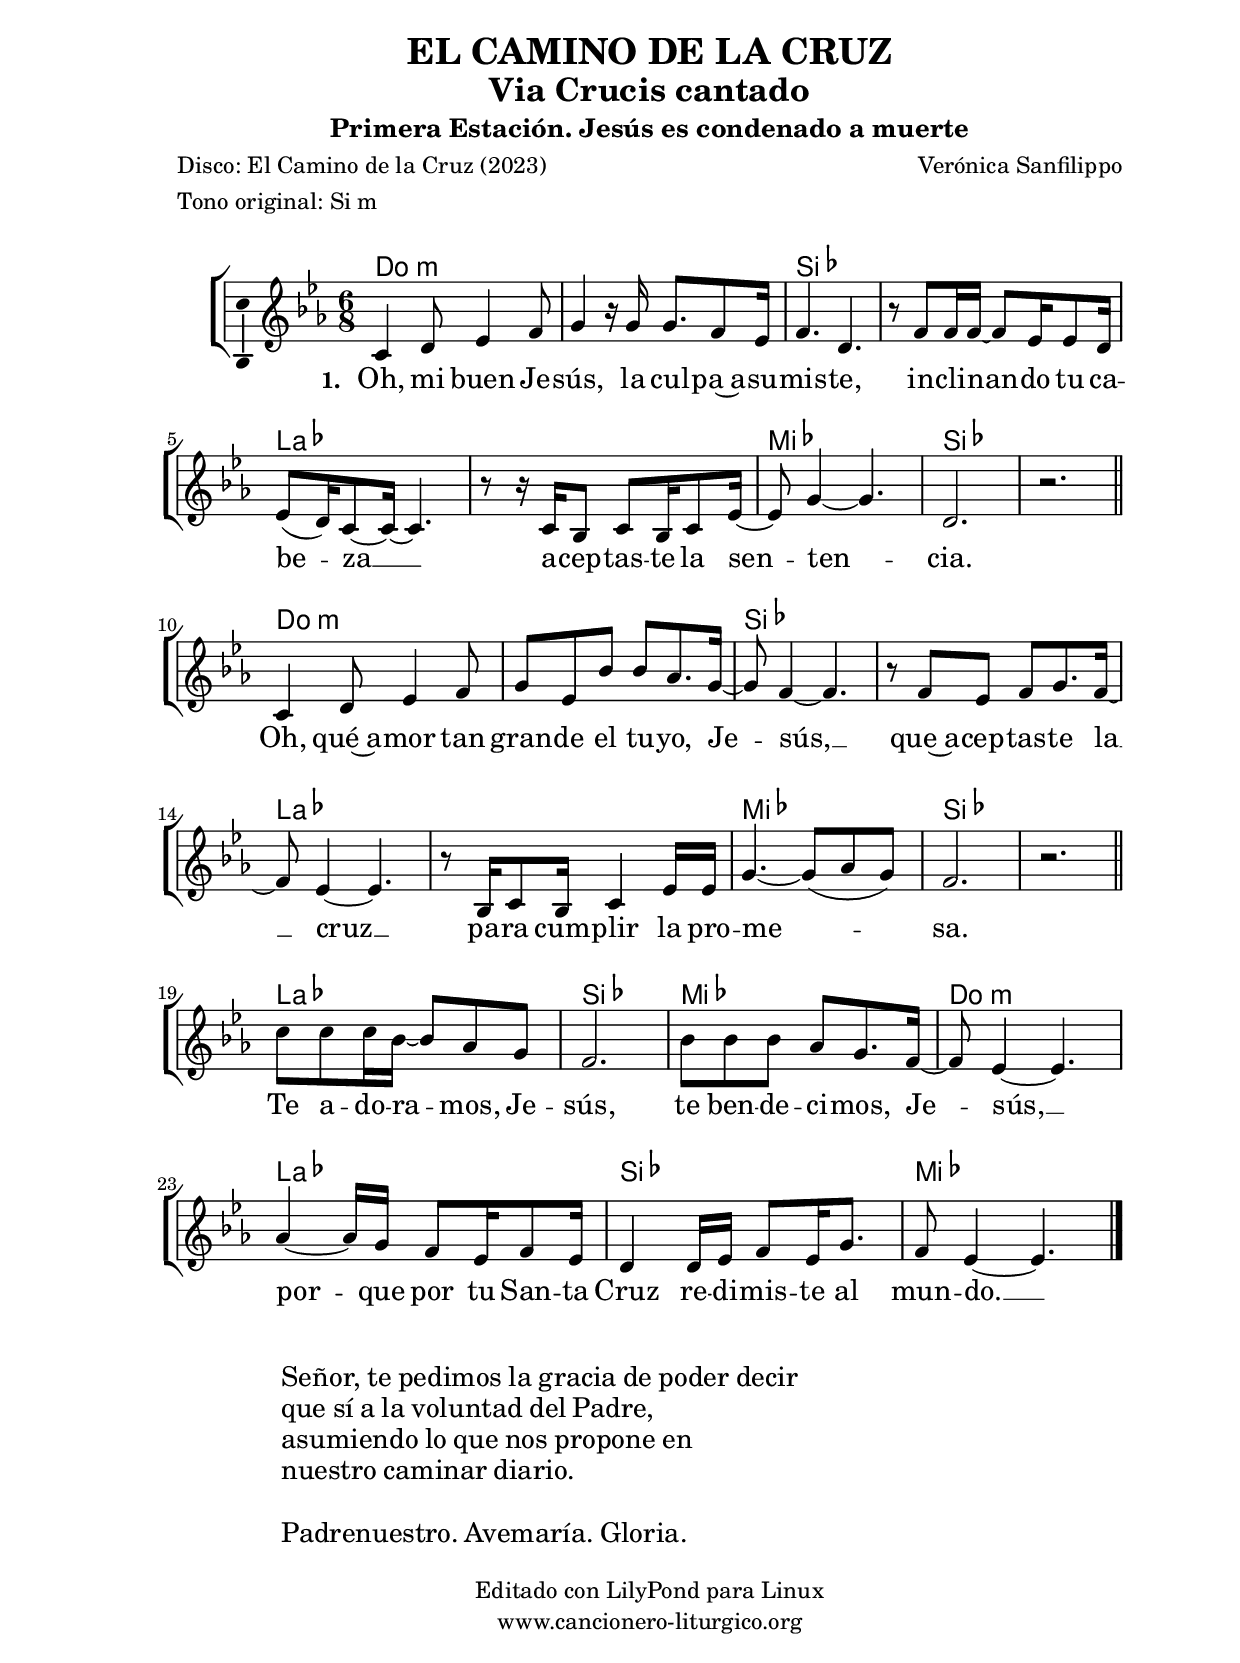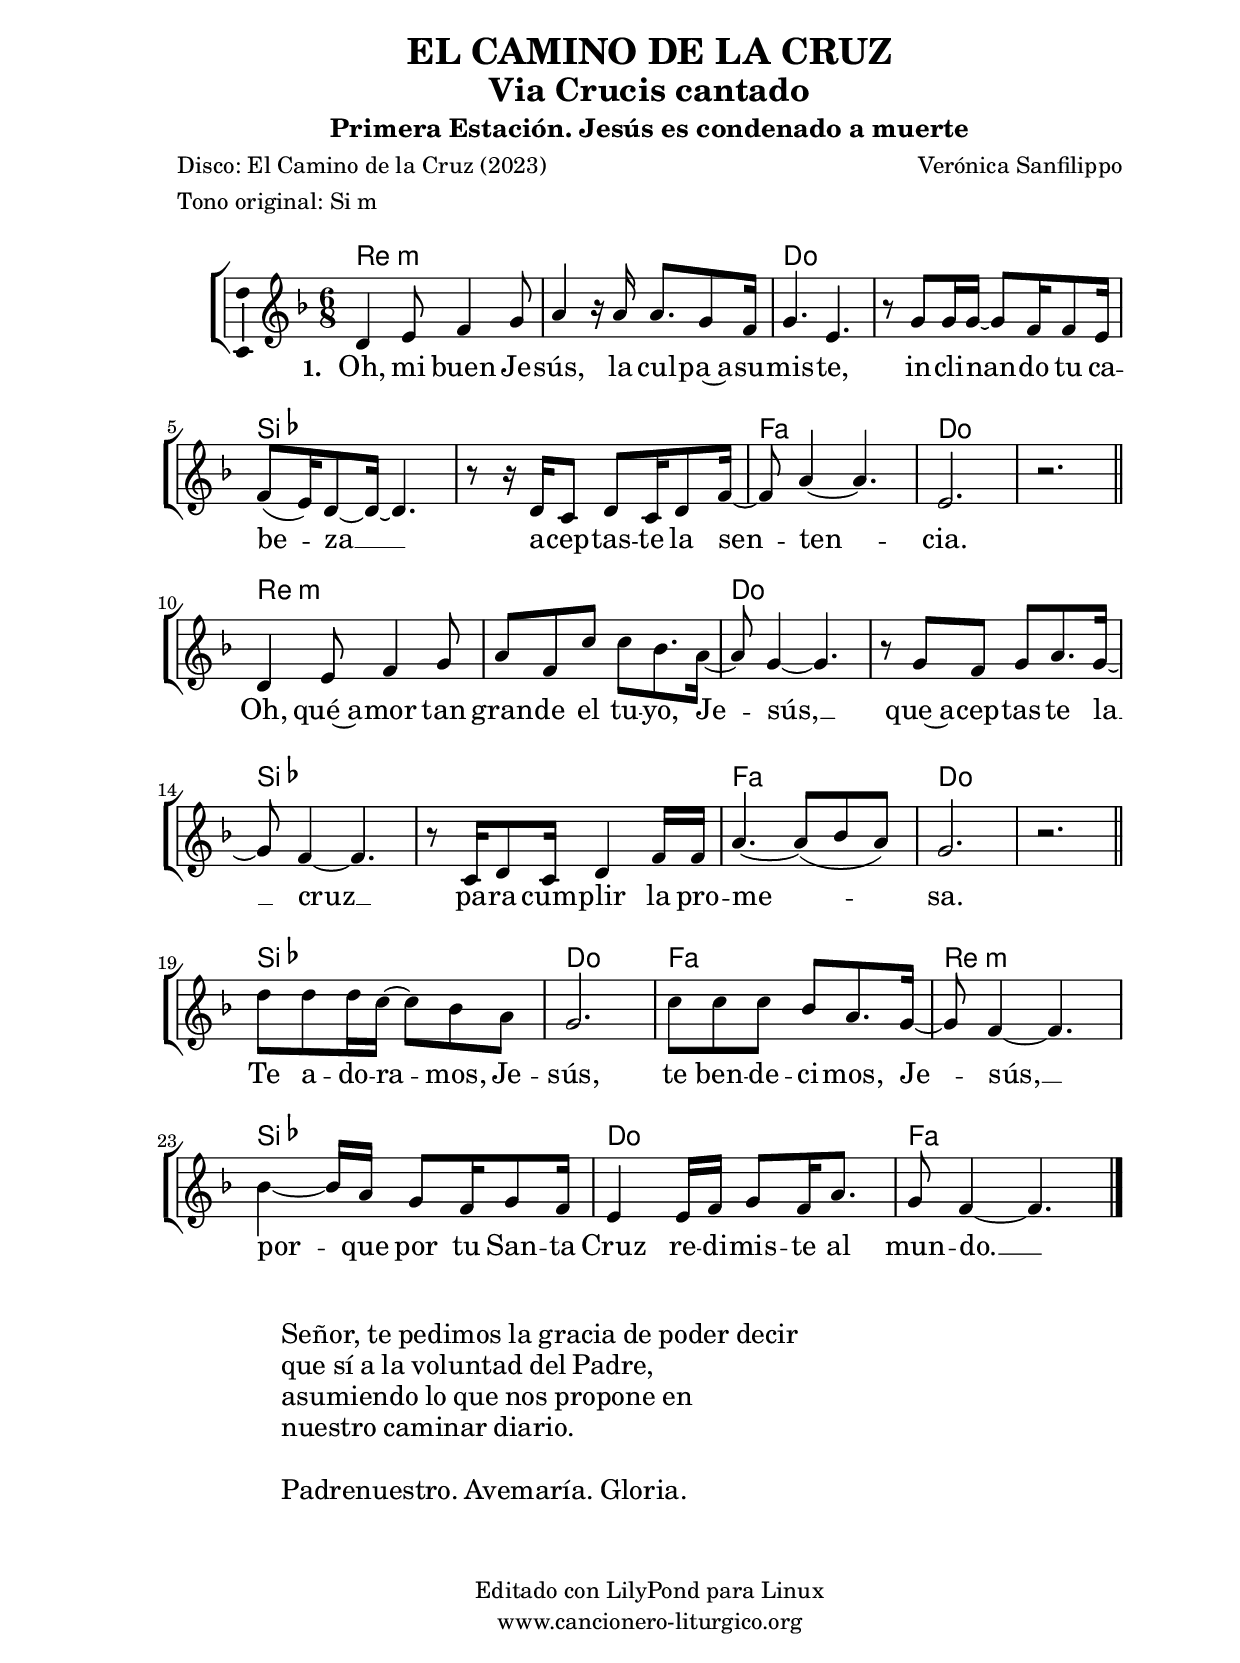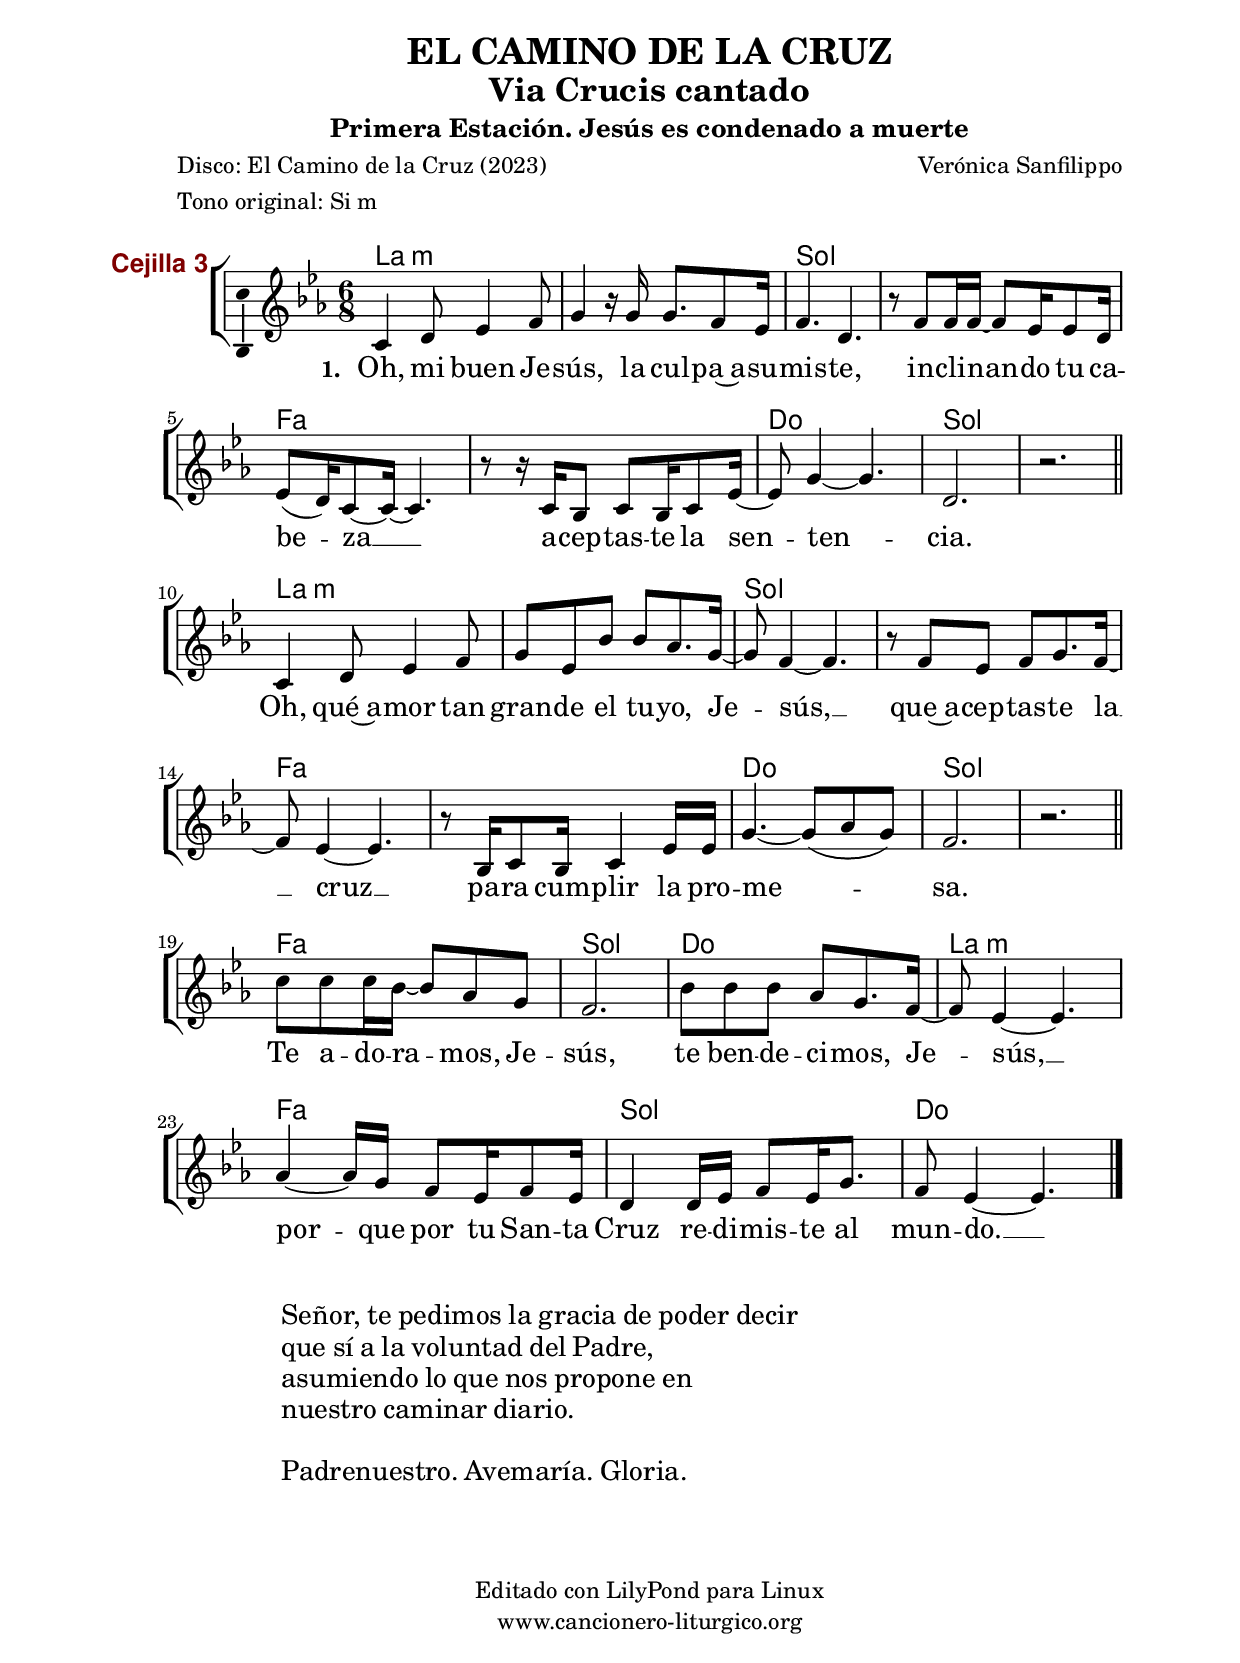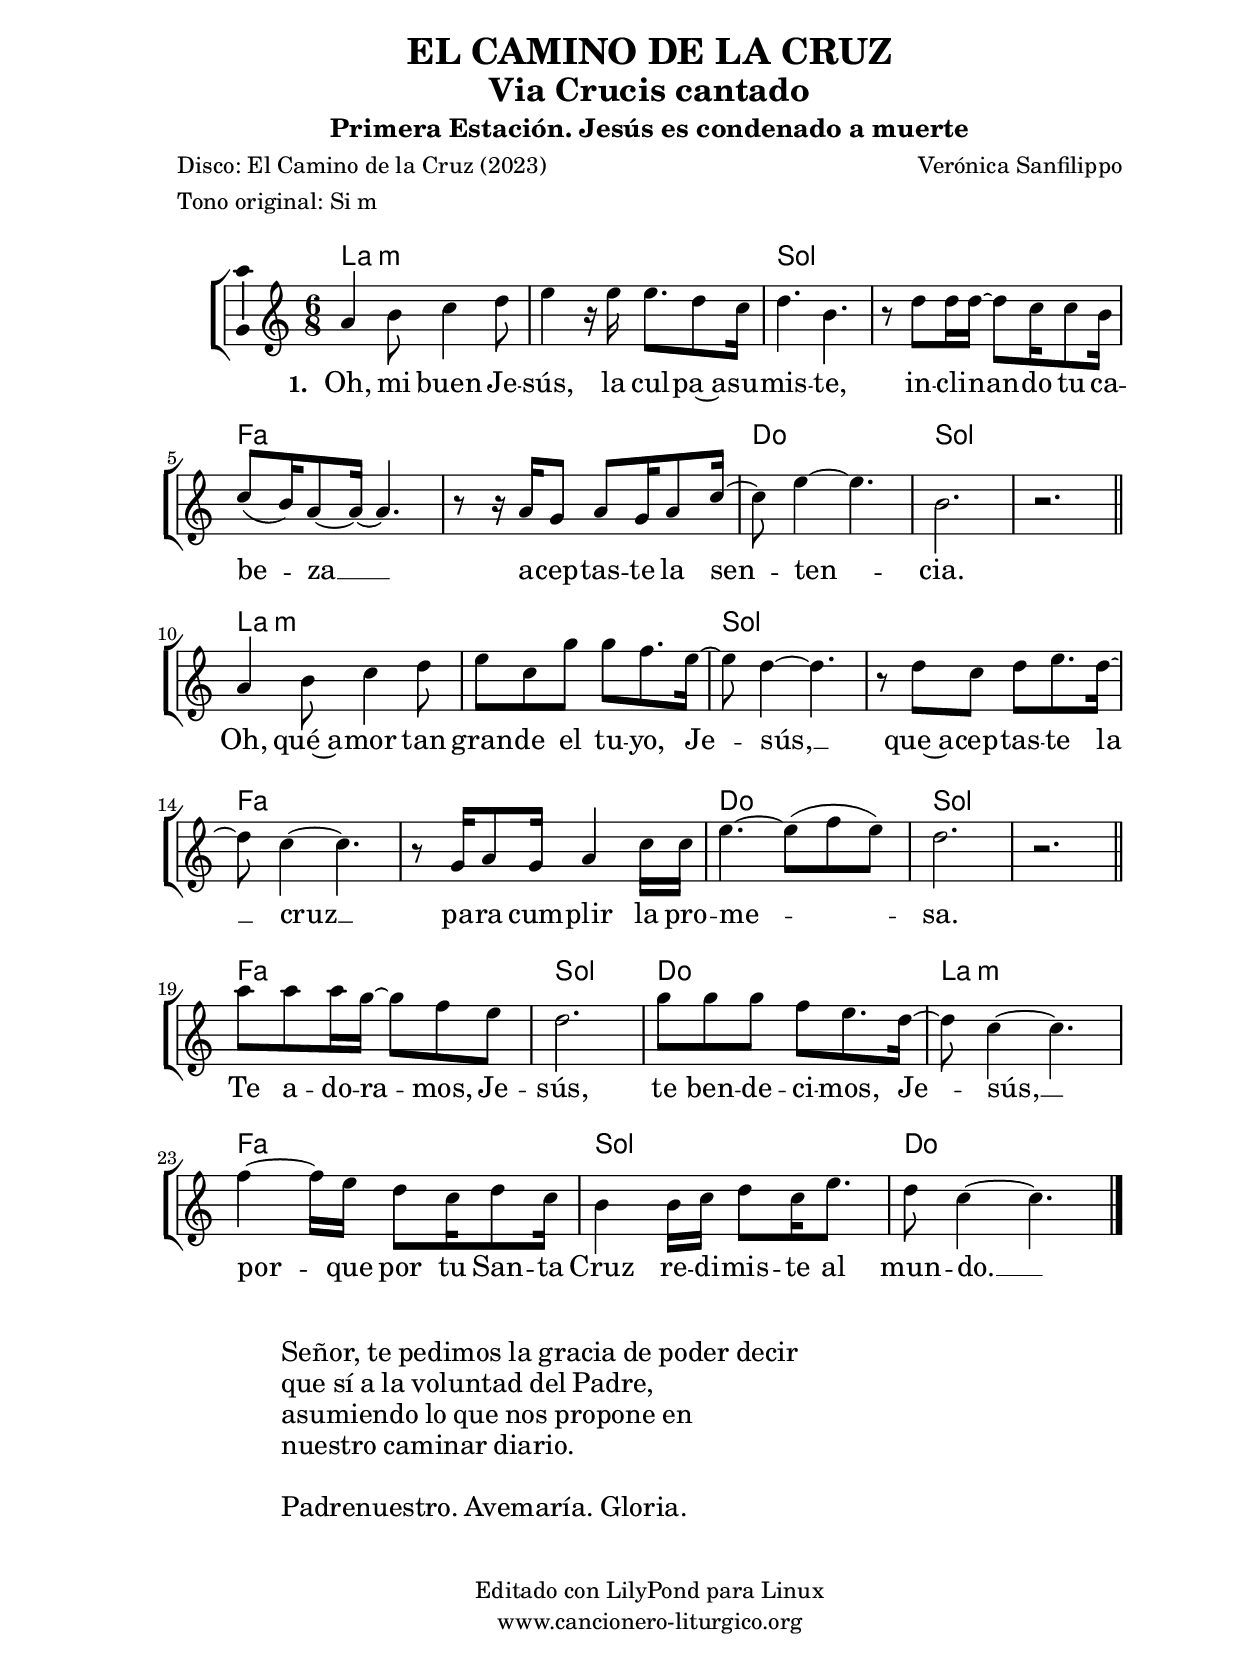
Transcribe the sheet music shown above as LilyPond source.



%versión de lilypond para la que se ha escrito esta partitura:
\version "2.16.0"

	%Tamaño papel
	#(set-default-paper-size "a4")
	%Tamaño partitura
	#(set-global-staff-size 20)
	%No responde al pulsar sobre una nota
	#(ly:set-option 'point-and-click #f)

%parámetros del encabezamiento:
\header {
	title = "EL CAMINO DE LA CRUZ"
	subtitle = \markup{\fontsize #+2 "Via Crucis cantado"}
	subsubtitle = \markup{\fontsize #+2 "Primera Estación. Jesús es condenado a muerte"}
	composer = "Verónica Sanfilippo"
	poet = "Disco: El Camino de la Cruz (2023)"
%	poet = "Disco: El Camino de la Cruz: Via Crucis Cantado (2023)"
	meter = "Tono original: Si m"
	arranger = ""
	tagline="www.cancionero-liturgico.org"
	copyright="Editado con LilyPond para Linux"
	tiempo = "Cuaresma"
	usos = ""
	letra = "Oh, mi buen Jesús, la culpa asumiste, inclinando tu cabeza aceptaste la sentencia. Oh, qué amor tan grande el tuyo, Jesús, que aceptaste la cruz para cumplir la promesa. Te adoramos, Jesús, te bendecimos, Jesús, porque por tu Santa Cruz redimiste al mundo."
	}

%parámetros asociados al papel:
\paper  {
	oddHeaderMarkup = \markup {\fill-line { \on-the-fly #not-first-page \fromproperty #'header:title \on-the-fly #not-first-page \fromproperty #'header:composer }}
	evenHeaderMarkup = \markup {\fill-line { \fromproperty #'header:composer \fromproperty #'header:title }}
	#(set-paper-size "a4")
	print-page-number = ##f
	first-page-number = 1
	print-first-page-number = ##f
%	head-separation = 3.0 \cm
	top-margin = 2.0 \cm
	bottom-margin = 0.5\cm
%%%	bottom-margin = -2.0\cm
	left-margin = 3.0 \cm
	line-width = 16.0 \cm 
	indent = 8\mm
	interscoreline = 2.\mm
	between-system-space = 15\mm
%	para que las partituras no llenen la hoja:
	ragged-bottom = ##t
%	idem para la última hoja:
	ragged-last-bottom = ##f
%	para que las partituras llenen el ancho del papel:
	ragged-last = ##f
	after-title-space = 2.5 \cm
page-count=1
system-count=6

	%Flexible Vertical Spacing
%	markup-markup-spacing =
%	#'((basic-distance . 15) (minimum-distance . 15) (padding . 3))
	markup-system-spacing =
	#'((basic-distance . 15) (minimum-distance . 15) (padding . 3))
	system-system-spacing =
	#'((basic-distance . 15) (minimum-distance . 15) (padding . 3))
	score-system-spacing =
	#'((basic-distance . 15) (minimum-distance . 15) (padding . 5))
%	top-system-spacing = % header
%	#'((basic-distance . 8) (minimum-distance . 0) (padding . 0))
%	top-markup-spacing =
%	#'((basic-distance . 20) (minimum-distance . 20) (padding . 0))
	last-bottom-spacing = % footer
	#'((basic-distance . 5) (minimum-distance . 5) (padding . 0))
%	score-markup-spacing =
%	#'((basic-distance . 16) (minimum-distance . 13) (padding . 0))

	}


%parámetros que afectan a toda la partitura:
global =  {
	%clave de sol (G):
	\clef G
	%armadura:
	\transpose b c
	\key b \minor
	\tempo 8=136
	\set Score.tempoHideNote = ##t
	}


acordes = {
	\italianChords
	\chordmode {
	\transpose b c
{

%Estrofa
b2.:m b:m a a g g d a a
b2.:m b:m a a g g d a a

%%Estribillo
g2. a d b:m g a d

	}
	}
}

melodia = 
	\transpose b c'
{
	\relative c'{
	\time 6/8

%\phrasingSlurDashed

%Estrofa
b4 cis8 d4 e8
fis4 r16 fis16 fis8. e8 d16
e4. cis
r8 e8 e16 e~e8 d16 d8 cis16
d8 (cis16) b8~b16~b4.
r8 r16 b16 a8 b8 a16 b8 d16~
d8 fis4~fis4.
cis2.
r2.

\bar "||"
\break

b4 cis8 d4 e8
fis8 d a' a g8. fis16~
fis8 e4~e4.
r8 e8 d e fis8. e16~
e8 d4~d4.
r8 a16 b8 a16 b4 d16 d
fis4.~fis8 (g fis)
e2.
r2.

\bar "||"
\break

%Estribillo
b'8 b b16 a~a8 g8 fis
e2.
a8 a a g fis8. e16~
e8 d4~d4.
g4~g16 fis16 e8 d16 e8 d16
cis4 cis16 d e8 d16 fis8.
e8 d4~d4.

	\bar "|."
	}
	}




textouno = \lyricmode {

%Estrofa
\set stanza =#"1. " 
Oh, mi buen Je -- sús,
la cul -- pa~a -- su -- mis -- te,
in -- cli -- nan -- do tu ca -- be -- za __
a -- cep -- tas -- te la sen -- ten -- cia.
Oh, qué~a -- mor tan gran -- de
el tu -- yo, Je -- sús, __
que~a -- cep -- tas -- te la __ cruz __
pa -- ra cum -- plir la pro -- me -- sa.

%Estribillo
Te a -- do -- ra -- mos, Je -- sús,
te ben -- de -- ci -- mos, Je -- sús, __
por -- que por tu San -- ta Cruz
re -- di -- mis -- te al mun -- do. __

	}


acordesStaff = \context ChordNames = acordesStaff <<
	\set chordChanges = ##t
	\acordes
	>>

%%%%%%%%%%%%%%%%%%%%%%%%%%%%%%%%%%% CEJILLA %%%%%%%%%%%%%%%%%%%%%%%%%%%%%%%%%%%
acordescejilla = {
%%%	\override ChordNames.ChordName #'font-size = #-1
%%%	\override ChordNames.ChordName #'font-series = #'bold
	\transpose c a {
		\acordes
		}
	}

acordescejillaStaff = \context ChordNames = acordescejillaStaff <<
	\set Staff.instrumentName = \markup \with-color #darkred \larger \bold \sans "Cejilla 3"
	\set chordChanges = ##t
	\acordescejilla
	>>
%%%%%%%%%%%%%%%%%%%%%%%%%%%%%%%%%%% CEJILLA %%%%%%%%%%%%%%%%%%%%%%%%%%%%%%%%%%%


vozStaff = \context Voice = vozStaff
\with {\consists "Ambitus_engraver"}
<<
%	\set Staff.instrumentName = ""
%	\set Staff.shortInstrumentName = ""
%	\set Staff.midiInstrument = #"clarinet"
%	\set Staff.midiInstrument = #"cello"
%	\set Staff.midiInstrument = #"flute"
	\set Staff.midiInstrument = #"electric guitar (jazz)"
%	\set Staff.midiInstrument = #"english horn"
%	\set Staff.midiInstrument = #"violin"
%	\set Staff.midiInstrument = #"glockenspiel"
	\set Staff.midiMinimumVolume = #0.7
	\set Staff.midiMaximumVolume = #0.9
	\global
	\melodia
	>>

textounoStaff = \context Lyrics = textounoStaff <<
	\lyricsto vozStaff \textouno
	>>


\book {
	\score {
		\context ChoirStaff {
			\override StaffGroup.SystemStartBracket #'collapse-height = #1
			\override Score.SystemStartBar #'collapse-height = #1
			<<
			\acordesStaff
			\vozStaff
			\textounoStaff
			>>
			}
		\layout {
	    		\context {
				\Lyrics
				\override LyricText #'font-size = #2
				}
	   		 \context {
				\Score
				\override StaffSymbol #'staff-space = #(magstep +3)
				}
			}
		}
	\markup {
		\magnify #1.2
		\column {
			\line{\hspace #10.0 }
			\line{\hspace #10.0 Señor, te pedimos la gracia de poder decir}
			\line{\hspace #10.0 que sí a la voluntad del Padre,}
			\line{\hspace #10.0 asumiendo lo que nos propone en}
			\line{\hspace #10.0 nuestro caminar diario.}
			\line{\hspace #10.0 }
			\line{\hspace #10.0 Padrenuestro. Avemaría. Gloria.}
			\line{\hspace #10.0 }
			}
		}
	\score {
		\unfoldRepeats
		\context ChoirStaff {
			<<
			\acordesStaff
			\vozStaff
			>>
			}
		\midi {
	  		\context {
	  			\Score
				tempoWholesPerMinute = #(ly:make-moment 70 4)
				}
			}
		}
	}


%Partitura para guitarra
#(define output-suffix "G")
\book {
	\score {
		\context ChoirStaff {
			\override StaffGroup.SystemStartBracket #'collapse-height = #1
			\override Score.SystemStartBar #'collapse-height = #1
			<<
			\acordescejillaStaff
			\vozStaff
			\textounoStaff
			>>
			}
		\layout {
%%%%%%%%%%%%%%%%%%%%%%%%%%%%%%%%%%% CEJILLA %%%%%%%%%%%%%%%%%%%%%%%%%%%%%%%%%%%
			\context {
				\ChordNames \consists Instrument_name_engraver
				}
%%%%%%%%%%%%%%%%%%%%%%%%%%%%%%%%%%% CEJILLA %%%%%%%%%%%%%%%%%%%%%%%%%%%%%%%%%%%
	    		\context {
				\Lyrics
				\override LyricText #'font-size = #2
				}
	   		 \context {
				\Score
				\override StaffSymbol #'staff-space = #(magstep +3)
				}
			}
		}
	\markup {
		\magnify #1.2
		\column {
			\line{\hspace #10.0 }
			\line{\hspace #10.0 Señor, te pedimos la gracia de poder decir}
			\line{\hspace #10.0 que sí a la voluntad del Padre,}
			\line{\hspace #10.0 asumiendo lo que nos propone en}
			\line{\hspace #10.0 nuestro caminar diario.}
			\line{\hspace #10.0 }
			\line{\hspace #10.0 Padrenuestro. Avemaría. Gloria.}
			\line{\hspace #10.0 }
			}
		}
	}


#(define output-suffix "C")
\book {
	\score {
		\context ChoirStaff {
			\override StaffGroup.SystemStartBracket #'collapse-height = #1
			\override Score.SystemStartBar #'collapse-height = #1
\transpose c d
			<<
			\acordesStaff
			\vozStaff
			\textounoStaff
			>>
			}
		\layout {
	    		\context {
				\Lyrics
				\override LyricText #'font-size = #2
				}
	   		 \context {
				\Score
				\override StaffSymbol #'staff-space = #(magstep +3)
				}
			}
		}
	\markup {
		\magnify #1.2
		\column {
			\line{\hspace #10.0 }
			\line{\hspace #10.0 Señor, te pedimos la gracia de poder decir}
			\line{\hspace #10.0 que sí a la voluntad del Padre,}
			\line{\hspace #10.0 asumiendo lo que nos propone en}
			\line{\hspace #10.0 nuestro caminar diario.}
			\line{\hspace #10.0 }
			\line{\hspace #10.0 Padrenuestro. Avemaría. Gloria.}
			\line{\hspace #10.0 }
			}
		}
	}


#(define output-suffix "S")
\book {
	\score {
		\context ChoirStaff {
			\override StaffGroup.SystemStartBracket #'collapse-height = #1
			\override Score.SystemStartBar #'collapse-height = #1
\transpose c a
			<<
			\acordesStaff
			\vozStaff
			\textounoStaff
			>>
			}
		\layout {
	    		\context {
				\Lyrics
				\override LyricText #'font-size = #2
				}
	   		 \context {
				\Score
				\override StaffSymbol #'staff-space = #(magstep +3)
				}
			}
		}
	\markup {
		\magnify #1.2
		\column {
			\line{\hspace #10.0 }
			\line{\hspace #10.0 Señor, te pedimos la gracia de poder decir}
			\line{\hspace #10.0 que sí a la voluntad del Padre,}
			\line{\hspace #10.0 asumiendo lo que nos propone en}
			\line{\hspace #10.0 nuestro caminar diario.}
			\line{\hspace #10.0 }
			\line{\hspace #10.0 Padrenuestro. Avemaría. Gloria.}
			\line{\hspace #10.0 }
			}
		}
	}



